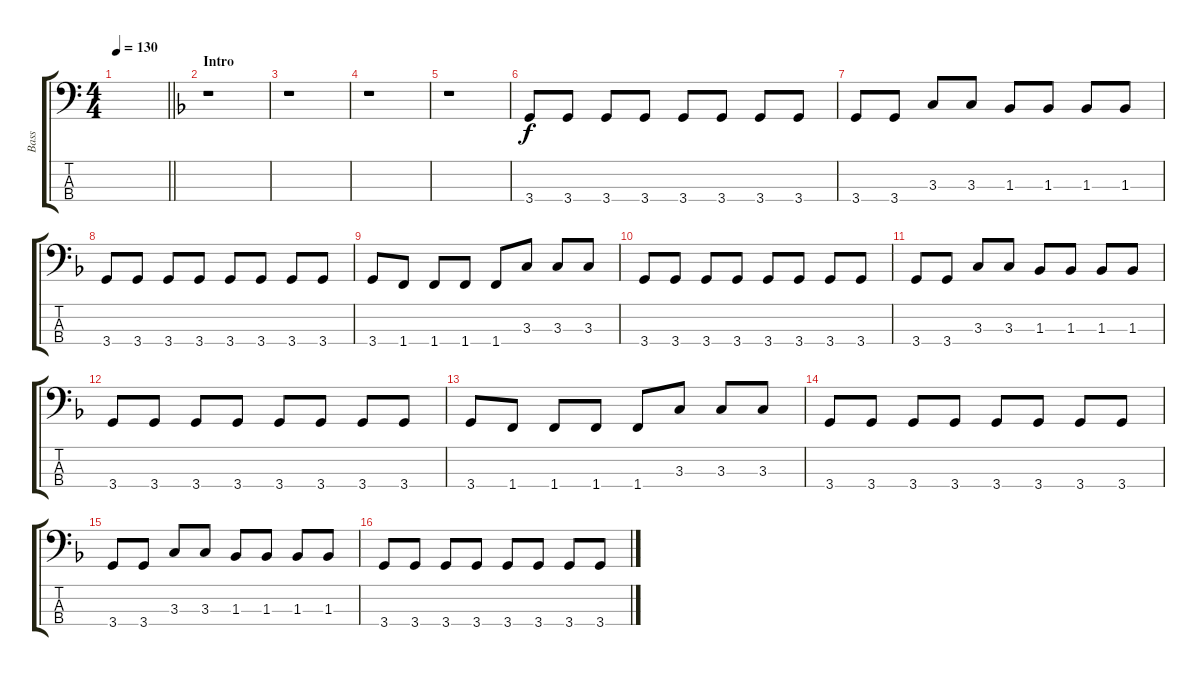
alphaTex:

\track ("Bass" "Bass") {instrument electricbassfinger}
\staff {score tabs}
\tuning (G2 D2 A1 E1) {hide}
\ts (4 4)
\tempo 130
\clef f4
\barLineRight lightlight
\ks c
|
\section ("" "Intro")
\ks f
r.1 |
r.1 |
r.1 |
r.1 |
3.4.8 3.4.8 3.4.8 3.4.8 3.4.8 3.4.8 3.4.8 3.4.8 |
3.4.8 3.4.8 3.3.8 3.3.8 1.3.8 1.3.8 1.3.8 1.3.8 |
3.4.8 3.4.8 3.4.8 3.4.8 3.4.8 3.4.8 3.4.8 3.4.8 |
3.4.8 1.4.8 1.4.8 1.4.8 1.4.8 3.3.8 3.3.8 3.3.8 |
3.4.8 3.4.8 3.4.8 3.4.8 3.4.8 3.4.8 3.4.8 3.4.8 |
3.4.8 3.4.8 3.3.8 3.3.8 1.3.8 1.3.8 1.3.8 1.3.8 |
3.4.8 3.4.8 3.4.8 3.4.8 3.4.8 3.4.8 3.4.8 3.4.8 |
3.4.8 1.4.8 1.4.8 1.4.8 1.4.8 3.3.8 3.3.8 3.3.8 |
3.4.8 3.4.8 3.4.8 3.4.8 3.4.8 3.4.8 3.4.8 3.4.8 |
3.4.8 3.4.8 3.3.8 3.3.8 1.3.8 1.3.8 1.3.8 1.3.8 |
3.4.8 3.4.8 3.4.8 3.4.8 3.4.8 3.4.8 3.4.8 3.4.8
